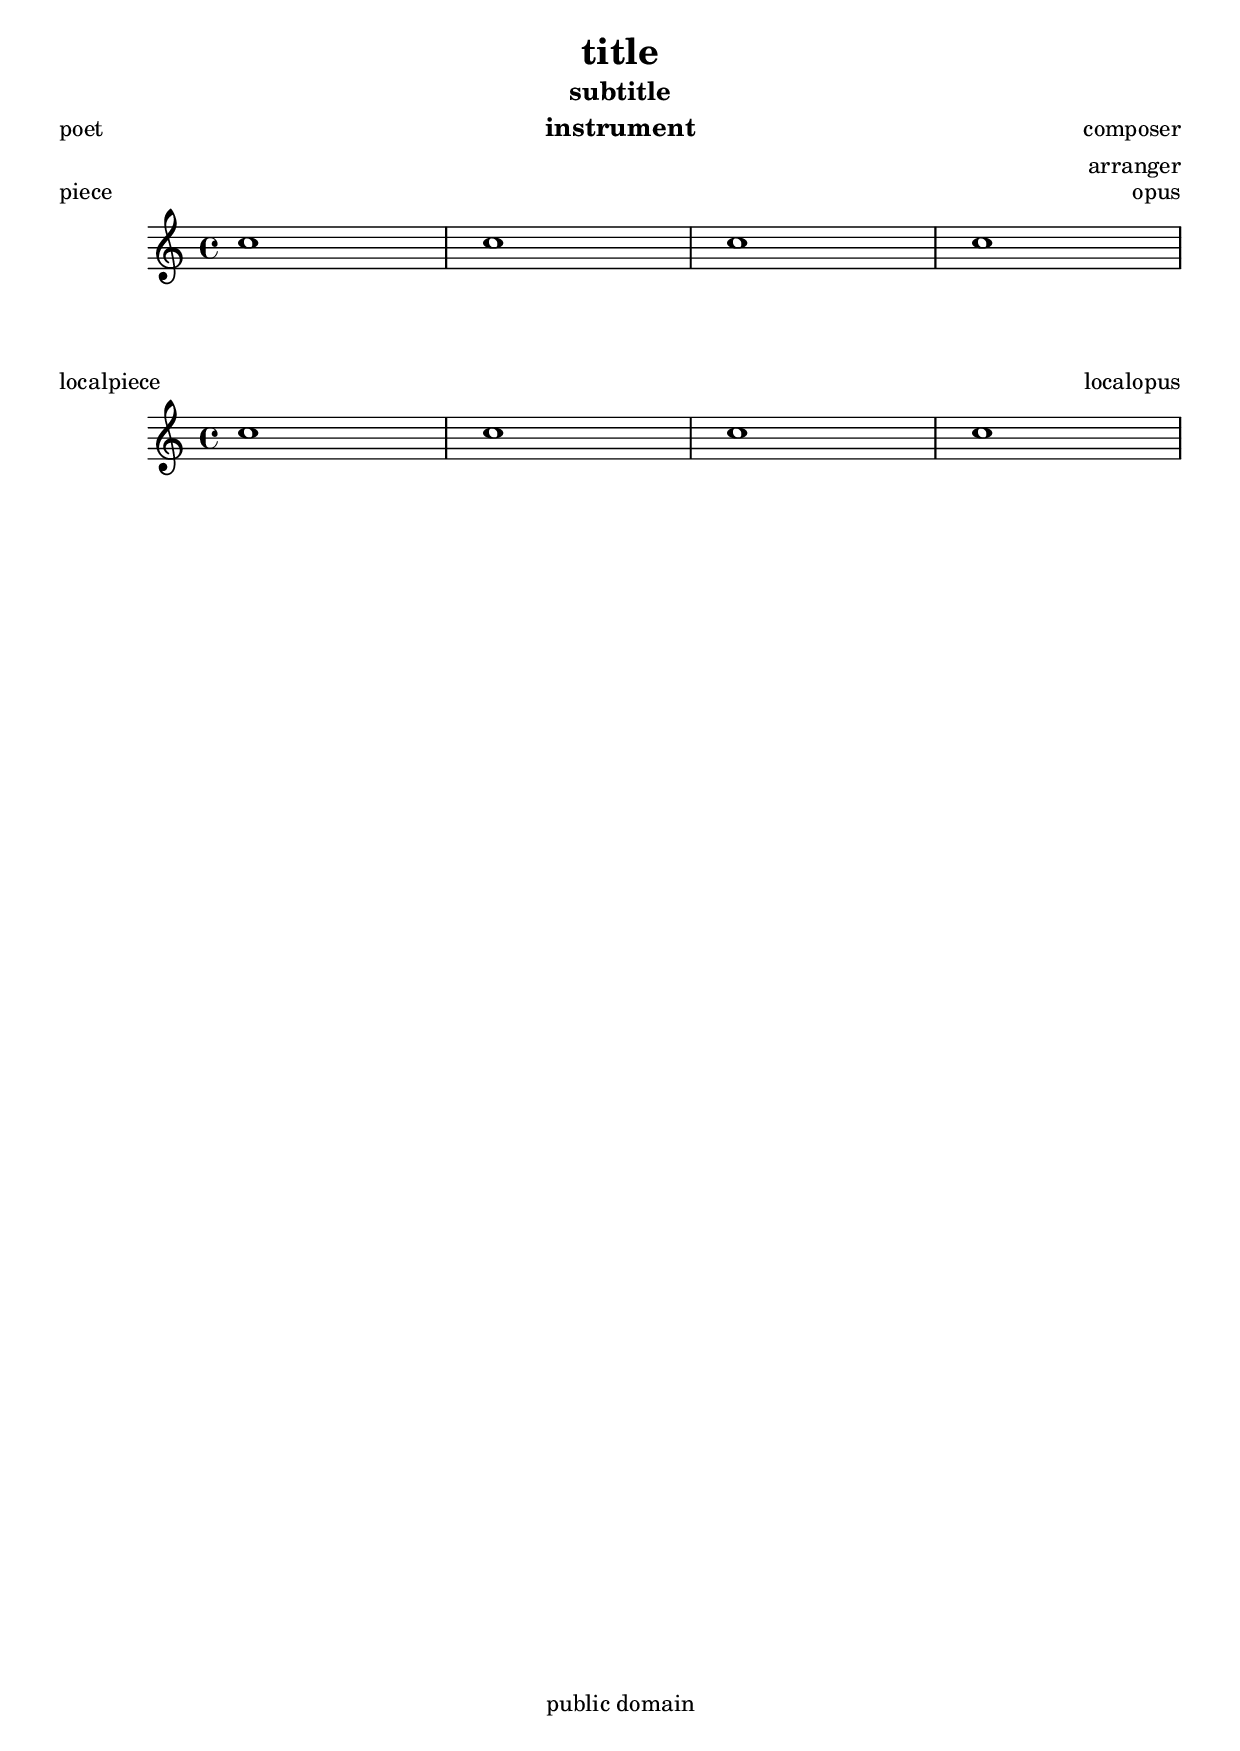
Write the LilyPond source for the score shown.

%% DO NOT EDIT this file manually; it is automatically
%% generated from LSR http://lsr.dsi.unimi.it
%% Make any changes in LSR itself, or in Documentation/snippets/new/ ,
%% and then run scripts/auxiliar/makelsr.py
%%
%% This file is in the public domain.
\version "2.14.2"

\header {
%% Translation of GIT committish: 30339cb3706f6399c84607426988b25f79b4998c
  texidocfr = "
Voici la liste de tous les champs d'entête :

"
  doctitlefr = "Champs d'entête"

  lsrtags = "text, paper-and-layout, titles"

  texidoc = "
A demonstration of all headers.

"
  doctitle = "Demonstrating all headers"
} % begin verbatim


\header {
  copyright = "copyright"
  title = "title"
  subtitle = "subtitle"
  composer = "composer"
  arranger = "arranger"
  instrument = "instrument"
  metre = "metre"
  opus = "opus"
  piece = "piece"
  poet = "poet"
  texidoc = "All header fields with special meanings."
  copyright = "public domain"
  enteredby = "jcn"
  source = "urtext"
}

\layout {
  ragged-right = ##f
}

\score {
  \relative c'' { c1 | c | c | c }
}

\score {
   \relative c'' { c1 | c | c | c }
   \header {
     title = "localtitle"
     subtitle = "localsubtitle"
     composer = "localcomposer"
     arranger = "localarranger"
     instrument = "localinstrument"
     metre = "localmetre"
     opus = "localopus"
     piece = "localpiece"
     poet = "localpoet"
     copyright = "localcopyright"
   }
}

